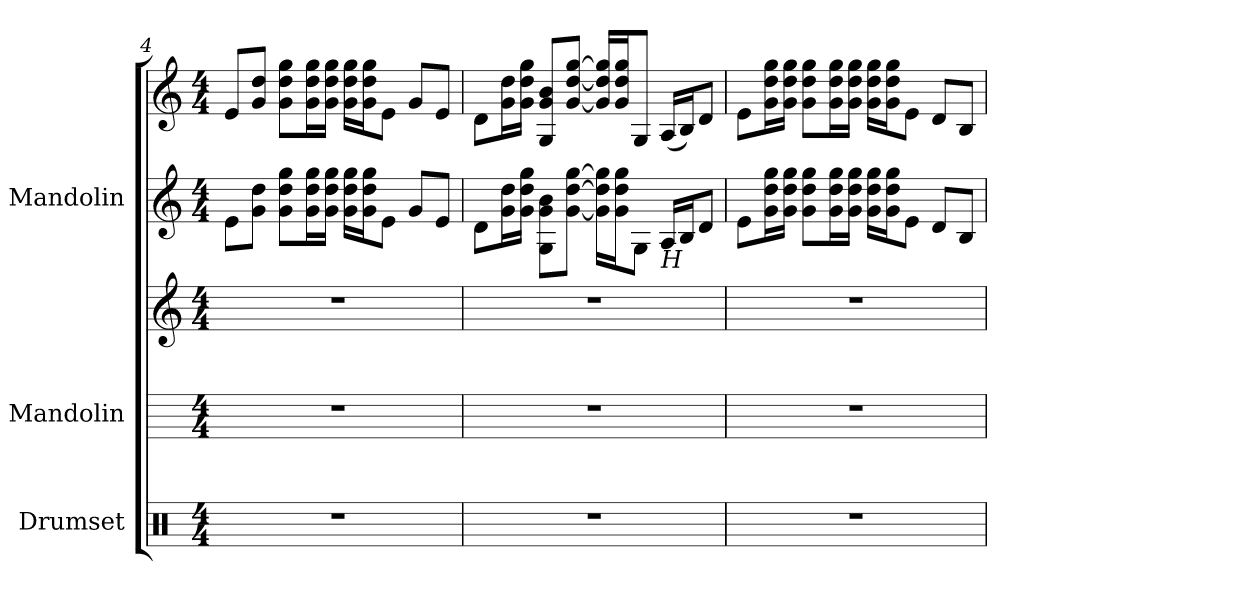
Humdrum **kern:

**kern	**kern	**kern	**kern	**kern
*part3	*part2	*part2	*part1	*part1
*staff5	*staff4	*staff3	*staff2	*staff1
*I"Drumset	*I"Mandolin	*	*I"Mandolin	*
*I'D. Set	*I'Mdn.	*	*I'Mdn.	*
*clefX	*	*clefG2	*	*clefG2
*k[]	*k[]	*k[]	*k[]	*k[]
*M4/4	*M4/4	*M4/4	*M4/4	*M4/4
=4	=4	=4	=4	=4
1r	1r	1r	8eL	8e/L
.	.	.	8g\ 8dd\J	8g/ 8dd/J
.	.	.	8g\ 8dd\ 8gg\L	8g\ 8dd\ 8gg\L
.	.	.	16g\ 16dd\ 16gg\L	16g\ 16dd\ 16gg\L
.	.	.	16g\ 16dd\ 16gg\JJ	16g\ 16dd\ 16gg\JJ
.	.	.	16g\ 16dd\ 16gg\LL	16g\ 16dd\ 16gg\LL
.	.	.	16g\ 16dd\ 16gg\J	16g\ 16dd\ 16gg\J
.	.	.	8eJ	8e\J
.	.	.	8gL	8g/L
.	.	.	8eJ	8e/J
!!LO:LB:g=z
=5	=5	=5	=5	=5
1r	1r	1r	8dL	8d\L
.	.	.	16g\ 16dd\L	16g\ 16dd\L
.	.	.	16g\ 16dd\ 16gg\JJ	16g\ 16dd\ 16gg\JJ
.	.	.	8G\ 8g\ 8b\L	8G/ 8g/ 8b/L
.	.	.	[8g\ [8dd\ [8gg\J	[8g/ [8dd/ [8gg/J
.	.	.	16g]\ 16dd]\ 16gg]\LL	16g/] 16dd/] 16gg/]LL
.	.	.	16g\ 16dd\ 16gg\J	16g/ 16dd/ 16gg/J
.	.	.	8GJ	8G/J
!	!	!	!LO:TX:b:i:t=H	!
.	.	.	16ALL	(<16A/LL
.	.	.	16BJ	16B/J)
.	.	.	8dJ	8d/J
=6	=6	=6	=6	=6
1r	1r	1r	8eL	8e\L
.	.	.	16g\ 16dd\ 16gg\L	16g\ 16dd\ 16gg\L
.	.	.	16g\ 16dd\ 16gg\JJ	16g\ 16dd\ 16gg\JJ
.	.	.	8g\ 8dd\ 8gg\L	8g\ 8dd\ 8gg\L
.	.	.	16g\ 16dd\ 16gg\L	16g\ 16dd\ 16gg\L
.	.	.	16g\ 16dd\ 16gg\JJ	16g\ 16dd\ 16gg\JJ
.	.	.	16g\ 16dd\ 16gg\LL	16g\ 16dd\ 16gg\LL
.	.	.	16g\ 16dd\ 16gg\J	16g\ 16dd\ 16gg\J
.	.	.	8eJ	8e\J
.	.	.	8dL	8d/L
.	.	.	8BJ	8B/J
=	=	=	=	=
*-	*-	*-	*-	*-
